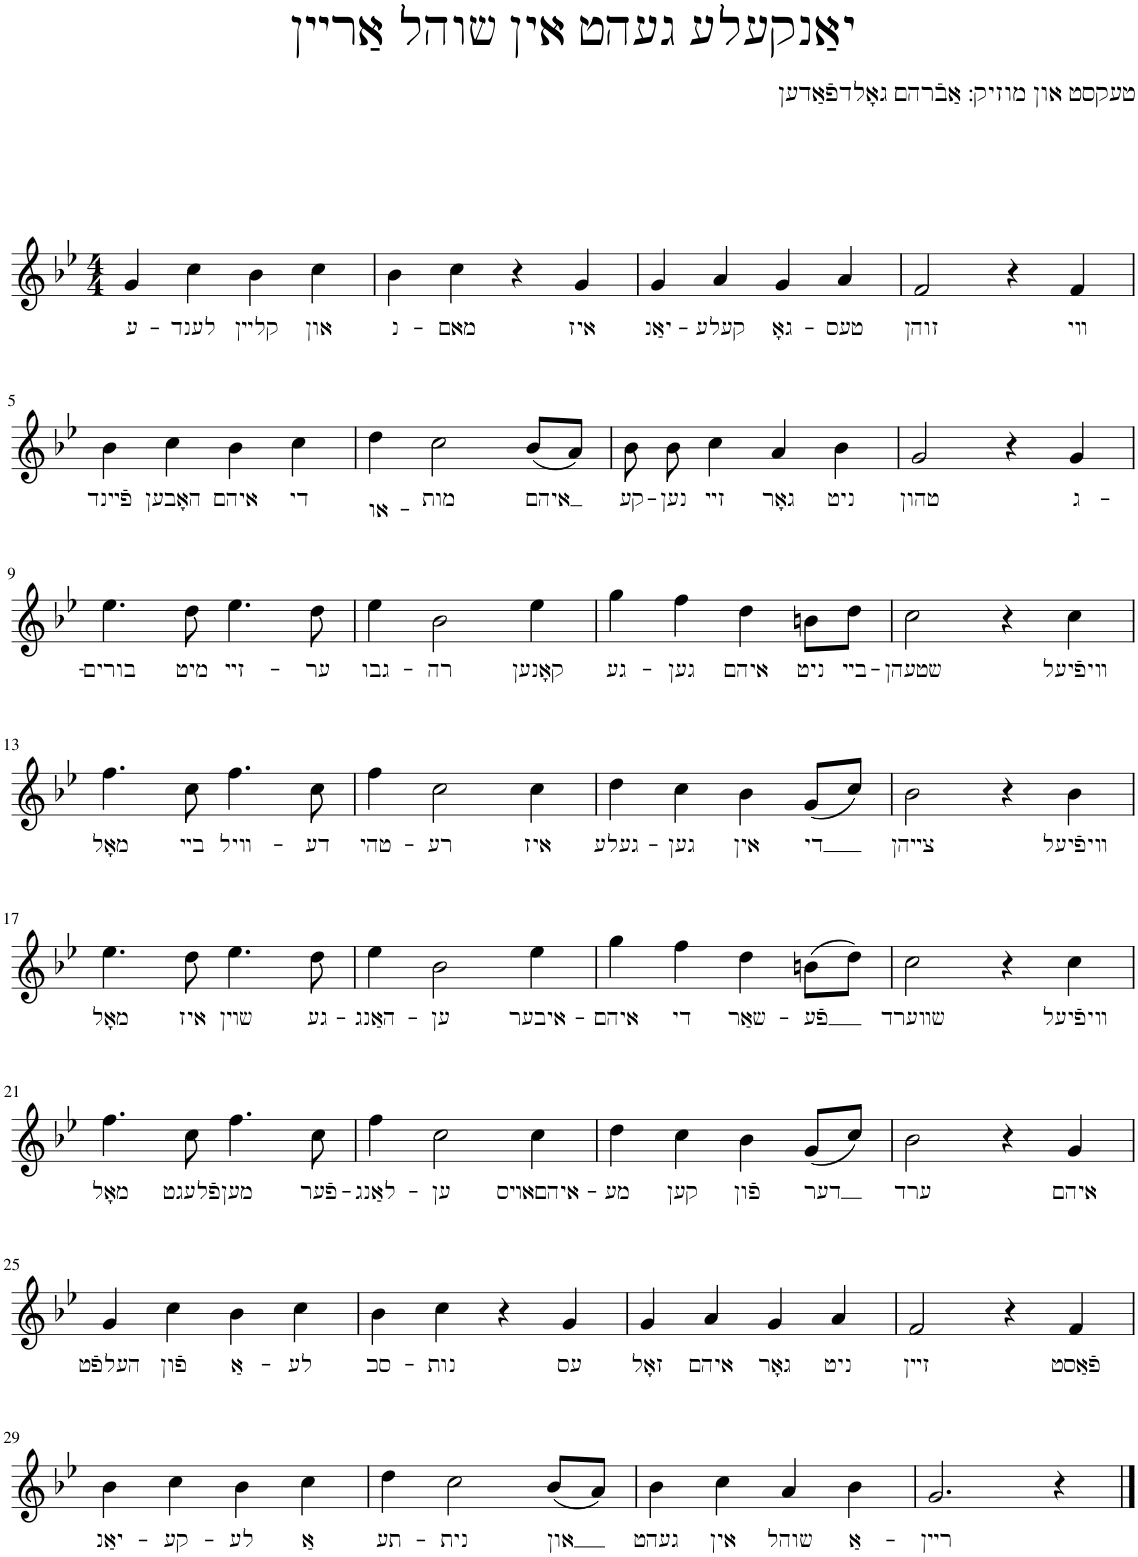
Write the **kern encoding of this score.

**kern	**text
*part1	*part1
*staff1	*staff1
*I"Piano	*
*I'Pno.	*
*clefG2	*
*k[b-e-]	*
*M4/4	*
=1	=1
!	!LO:LY:b
4g/	ע-
!	!LO:LY:b
4cc\	-לענד
!	!LO:LY:b
4b-\	קלײן
!	!LO:LY:b
4cc\	און
=2	=2
!	!LO:LY:b
4b-\	נ-
!	!LO:LY:b
4cc\	-מאם
4r	.
!	!LO:LY:b
4g/	איז
=3	=3
!	!LO:LY:b
4g/	יאַנ-
!	!LO:LY:b
4a/	-קעלע
!	!LO:LY:b
4g/	גאָ-
!	!LO:LY:b
4a/	-טעס
=4	=4
!	!LO:LY:b
2f/	זוהן
4r	.
!	!LO:LY:b
4f/	װי
!!LO:LB:g=z
=5	=5
!	!LO:LY:b
4b-\	פֿײנד
!	!LO:LY:b
4cc\	האָבען
!	!LO:LY:b
4b-\	איהם
!	!LO:LY:b
4cc\	די
=6	=6
!	!LO:LY:b
4dd\	או-
!	!LO:LY:b
2cc\	-מות
!	!LO:LY:b
(8b-/L	איהם
8a/J)	.
=7	=7
!	!LO:LY:b
8b-\	קע-
!	!LO:LY:b
8b-\	-נען
!	!LO:LY:b
4cc\	זײ
!	!LO:LY:b
4a/	גאָר
!	!LO:LY:b
4b-\	ניט
=8	=8
!	!LO:LY:b
2g/	טהון
4r	.
!	!LO:LY:b
4g/	ג-
!!LO:LB:g=z
=9	=9
!	!LO:LY:b
4.ee-\	-בורים
!	!LO:LY:b
8dd\	מיט
!	!LO:LY:b
4.ee-\	זײ-
!	!LO:LY:b
8dd\	-ער
=10	=10
!	!LO:LY:b
4ee-\	גבו-
!	!LO:LY:b
2b-\	-רה
!	!LO:LY:b
4ee-\	קאָנען
=11	=11
!	!LO:LY:b
4gg\	גע-
!	!LO:LY:b
4ff\	-גען
!	!LO:LY:b
4dd\	איהם
!	!LO:LY:b
8bn\L	ניט
!	!LO:LY:b
8dd\J	בײ-
=12	=12
!	!LO:LY:b
2cc\	-שטעהן
4r	.
!	!LO:LY:b
4cc\	װיפֿיעל
!!LO:LB:g=z
=13	=13
!	!LO:LY:b
4.ff\	מאָל
!	!LO:LY:b
8cc\	בײ
!	!LO:LY:b
4.ff\	װיל-
!	!LO:LY:b
8cc\	-דע
=14	=14
!	!LO:LY:b
4ff\	טהי-
!	!LO:LY:b
2cc\	-רע
!	!LO:LY:b
4cc\	איז
=15	=15
!	!LO:LY:b
4dd\	געלע-
!	!LO:LY:b
4cc\	-גען
!	!LO:LY:b
4b-\	אין
!	!LO:LY:b
(8g/L	די
8cc/J)	.
=16	=16
!	!LO:LY:b
2b-\	צײהן
4r	.
!	!LO:LY:b
4b-\	װיפֿיעל
!!LO:LB:g=z
=17	=17
!	!LO:LY:b
4.ee-\	מאָל
!	!LO:LY:b
8dd\	איז
!	!LO:LY:b
4.ee-\	שױן
!	!LO:LY:b
8dd\	גע-
=18	=18
!	!LO:LY:b
4ee-\	-האַנג-
!	!LO:LY:b
2b-\	-ען
!	!LO:LY:b
4ee-\	איבער-
=19	=19
!	!LO:LY:b
4gg\	איהם
!	!LO:LY:b
4ff\	די
!	!LO:LY:b
4dd\	שאַר-
!	!LO:LY:b
(8bn\L	-פֿע
8dd\J)	.
=20	=20
!	!LO:LY:b
2cc\	שװערד
4r	.
!	!LO:LY:b
4cc\	װיפֿיעל
!!LO:LB:g=z
=21	=21
!	!LO:LY:b
4.ff\	מאָל
!	!LO:LY:b
8cc\	פֿלעגט
!	!LO:LY:b
4.ff\	מען
!	!LO:LY:b
8cc\	פֿער-
=22	=22
!	!LO:LY:b
4ff\	-לאַנג-
!	!LO:LY:b
2cc\	-ען
!	!LO:LY:b
4cc\	איהםאױס-
=23	=23
!	!LO:LY:b
4dd\	-מע
!	!LO:LY:b
4cc\	קען
!	!LO:LY:b
4b-\	פֿון
!	!LO:LY:b
(8g/L	דער
8cc/J)	.
=24	=24
!	!LO:LY:b
2b-\	ערד
4r	.
!	!LO:LY:b
4g/	איהם
!!LO:LB:g=z
=25	=25
!	!LO:LY:b
4g/	העלפֿט
!	!LO:LY:b
4cc\	פֿון
!	!LO:LY:b
4b-\	אַ-
!	!LO:LY:b
4cc\	-לע
=26	=26
!	!LO:LY:b
4b-\	סכ-
!	!LO:LY:b
4cc\	-נות
4r	.
!	!LO:LY:b
4g/	עס
=27	=27
!	!LO:LY:b
4g/	זאָל
!	!LO:LY:b
4a/	איהם
!	!LO:LY:b
4g/	גאָר
!	!LO:LY:b
4a/	ניט
=28	=28
!	!LO:LY:b
2f/	זײן
4r	.
!	!LO:LY:b
4f/	פֿאַסט
!!LO:LB:g=z
=29	=29
!	!LO:LY:b
4b-\	יאַנ-
!	!LO:LY:b
4cc\	-קע-
!	!LO:LY:b
4b-\	-לע
!	!LO:LY:b
4cc\	אַ
=30	=30
!	!LO:LY:b
4dd\	תע-
!	!LO:LY:b
2cc\	-נית
!	!LO:LY:b
(8b-/L	און
8a/J)	.
=31	=31
!	!LO:LY:b
4b-\	געהט
!	!LO:LY:b
4cc\	אין
!	!LO:LY:b
4a/	שוהל
!	!LO:LY:b
4b-\	אַ-
=32	=32
!	!LO:LY:b
2.g/	-רײן
4r	.
==	==
*-	*-
